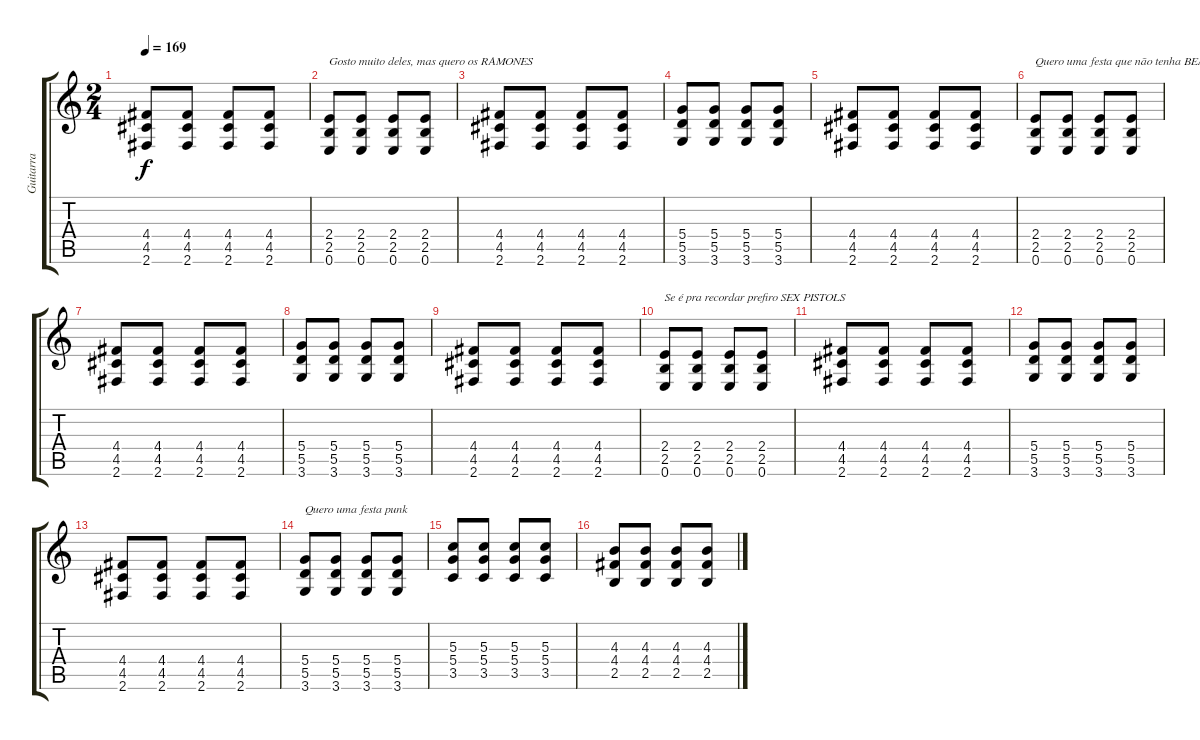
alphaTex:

\track ("Guitarra" "Guitarra") {instrument distortionguitar}
\staff {score tabs}
\tuning (E4 B3 G3 D3 A2 E2) {hide}
\ts (2 4)
\tempo 169
\clef g2
\ks c
(4.4 4.5 2.6).8{dy f} (4.4 4.5 2.6).8 (4.4 4.5 2.6).8 (4.4 4.5 2.6).8 |
(2.4 2.5 0.6).8{txt "Gosto muito deles, mas quero os RAMONES "} (2.4 2.5 0.6).8 (2.4 2.5 0.6).8 (2.4 2.5 0.6).8 |
(4.4 4.5 2.6).8 (4.4 4.5 2.6).8 (4.4 4.5 2.6).8 (4.4 4.5 2.6).8 |
(5.4 5.5 3.6).8 (5.4 5.5 3.6).8 (5.4 5.5 3.6).8 (5.4 5.5 3.6).8 |
(4.4 4.5 2.6).8 (4.4 4.5 2.6).8 (4.4 4.5 2.6).8 (4.4 4.5 2.6).8 |
(2.4 2.5 0.6).8{txt "Quero uma festa que não tenha BEATLES "} (2.4 2.5 0.6).8 (2.4 2.5 0.6).8 (2.4 2.5 0.6).8 |
(4.4 4.5 2.6).8 (4.4 4.5 2.6).8 (4.4 4.5 2.6).8 (4.4 4.5 2.6).8 |
(5.4 5.5 3.6).8 (5.4 5.5 3.6).8 (5.4 5.5 3.6).8 (5.4 5.5 3.6).8 |
(4.4 4.5 2.6).8 (4.4 4.5 2.6).8 (4.4 4.5 2.6).8 (4.4 4.5 2.6).8 |
(2.4 2.5 0.6).8{txt "Se é pra recordar prefiro SEX PISTOLS "} (2.4 2.5 0.6).8 (2.4 2.5 0.6).8 (2.4 2.5 0.6).8 |
(4.4 4.5 2.6).8 (4.4 4.5 2.6).8 (4.4 4.5 2.6).8 (4.4 4.5 2.6).8 |
(5.4 5.5 3.6).8 (5.4 5.5 3.6).8 (5.4 5.5 3.6).8 (5.4 5.5 3.6).8 |
(4.4 4.5 2.6).8 (4.4 4.5 2.6).8 (4.4 4.5 2.6).8 (4.4 4.5 2.6).8 |
(5.4 5.5 3.6).8{txt "Quero uma festa punk "} (5.4 5.5 3.6).8 (5.4 5.5 3.6).8 (5.4 5.5 3.6).8 |
(5.3 5.4 3.5).8 (5.3 5.4 3.5).8 (5.3 5.4 3.5).8 (5.3 5.4 3.5).8 |
(4.3 4.4 2.5).8 (4.3 4.4 2.5).8 (4.3 4.4 2.5).8 (4.3 4.4 2.5).8
